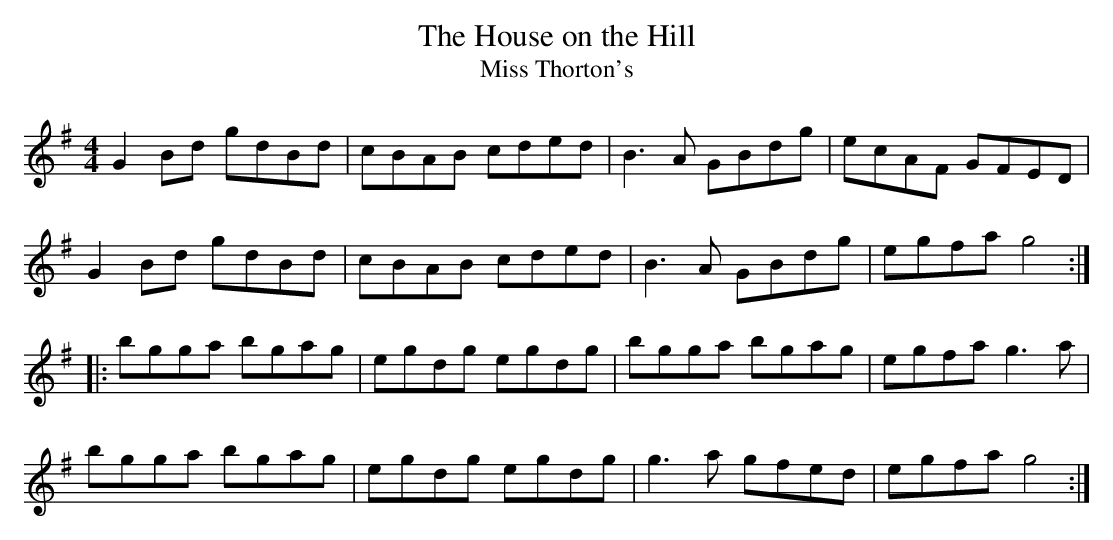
X:1
T:The House on the Hill
T:Miss Thorton's
M:4/4
L:1/8
K:G
G2Bd gdBd | cBAB cded | B3A GBdg | ecAF GFED |
G2Bd gdBd | cBAB cded | B3A GBdg | egfa g4 ::
bgga bgag | egdg egdg | bgga bgag | egfa g3a |
bgga bgag | egdg egdg | g3a gfed | egfa g4 :|
